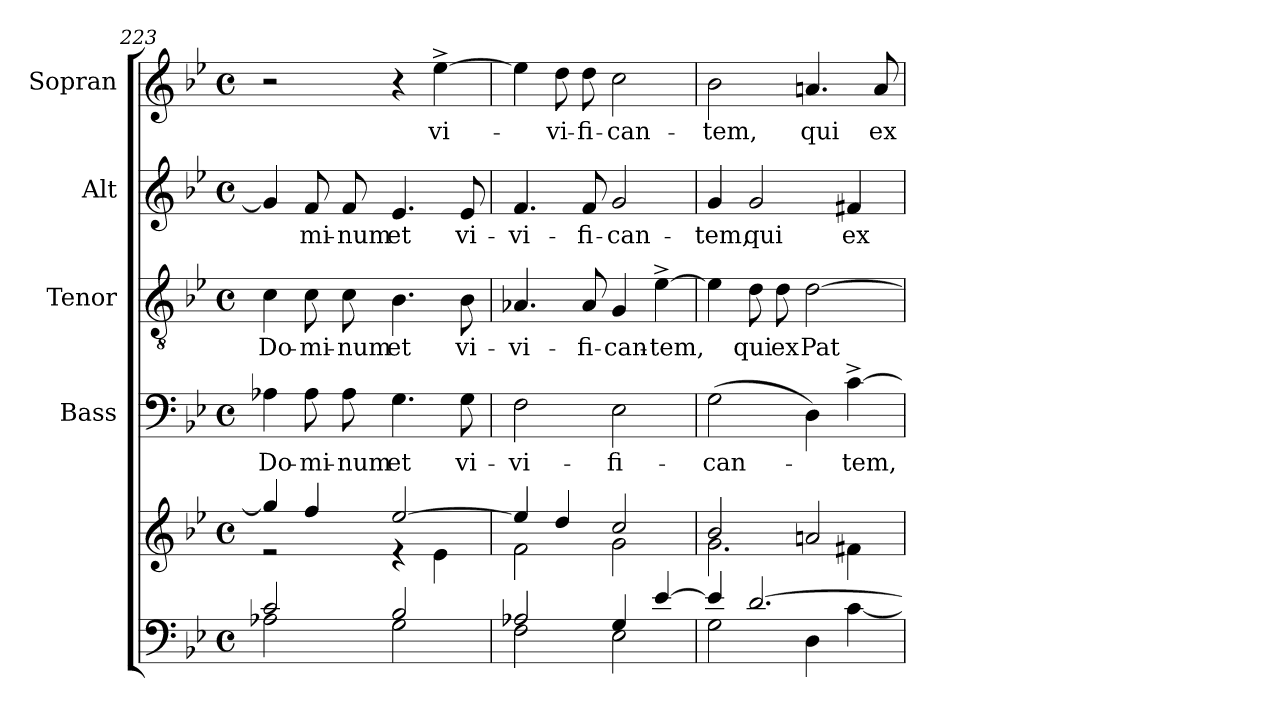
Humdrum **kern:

**kern	**kern	**kern	**text	**kern	**text	**kern	**text	**kern	**text
*part5	*part5	*part4	*part4	*part3	*part3	*part2	*part2	*part1	*part1
*staff6	*staff5	*staff4	*staff4	*staff3	*staff3	*staff2	*staff2	*staff1	*staff1
*	*	*I"Bass	*	*I"Tenor	*	*I"Alt	*	*I"Sopran	*
*	*	*I'B.	*	*I'T.	*	*I'A.	*	*I'S.	*
!!LO:PB:g=z
*clefF4	*clefG2	*clefF4	*	*clefGv2	*	*clefG2	*	*clefG2	*
*k[b-e-]	*k[b-e-]	*k[b-e-]	*	*k[b-e-]	*	*k[b-e-]	*	*k[b-e-]	*
*B-:	*B-:	*B-:	*	*B-:	*	*B-:	*	*B-:	*
*M4/4	*M4/4	*M4/4	*	*M4/4	*	*M4/4	*	*M4/4	*
*met(c)	*met(c)	*met(c)	*	*met(c)	*	*met(c)	*	*met(c)	*
=223	=223	=223	=223	=223	=223	=223	=223	=223	=223
*^	*^	*	*	*	*	*	*	*	*
!	!	!	!	!	!LO:LY:b	!	!LO:LY:b	!	!	!	!
2c/	2A-X\	4gg/]	2re	4A-X\	Do-	4c\	Do-	4g/]	.	2r	.
!	!	!	!	!	!LO:LY:b	!	!LO:LY:b	!	!LO:LY:b	!	!
.	.	4ff/	.	8A-\	-mi-	8c\	-mi-	8f/	-mi-	.	.
!	!	!	!	!	!LO:LY:b	!	!LO:LY:b	!	!LO:LY:b	!	!
.	.	.	.	8A-\	-num	8c\	-num	8f/	-num	.	.
!	!	!	!	!	!LO:LY:b	!	!LO:LY:b	!	!LO:LY:b	!	!
2B-/	2G\	[>2ee-/	4re	4.G\	et	4.B-\	et	4.e-/	et	4r	.
!	!	!	!	!	!	!	!	!	!	!	!LO:LY:b
.	.	.	4e-\	.	.	.	.	.	.	[4ee-^>\	vi-
!	!	!	!	!	!LO:LY:b	!	!LO:LY:b	!	!LO:LY:b	!	!
.	.	.	.	8G\	vi-	8B-\	vi-	8e-/	vi-	.	.
=224	=224	=224	=224	=224	=224	=224	=224	=224	=224	=224	=224
!	!	!	!	!	!LO:LY:b	!	!LO:LY:b	!	!LO:LY:b	!	!
2A-X/	2F\	4ee-/]	2f\	2F\	-vi-	4.A-X/	-vi-	4.f/	-vi-	4ee-\]	.
!	!	!	!	!	!	!	!	!	!	!	!LO:LY:b
.	.	4dd/	.	.	.	.	.	.	.	8dd\	-vi-
!	!	!	!	!	!	!	!LO:LY:b	!	!LO:LY:b	!	!LO:LY:b
.	.	.	.	.	.	8A-/	-fi-	8f/	-fi-	8dd\	-fi-
!	!	!	!	!	!LO:LY:b	!	!LO:LY:b	!	!LO:LY:b	!	!LO:LY:b
4G/	2E-\	2cc/	2g\	2E-\	-fi-	4G/	-can-	2g/	-can-	2cc\	-can-
!	!	!	!	!	!	!	!LO:LY:b	!	!	!	!
[>4e-/	.	.	.	.	.	[4e-^>\	-tem,	.	.	.	.
=225	=225	=225	=225	=225	=225	=225	=225	=225	=225	=225	=225
!	!	!	!	!	!LO:LY:b	!	!	!	!LO:LY:b	!	!LO:LY:b
4e-/]	2G\	2b-/	2.g\	(>2G\	-can-	4e-\]	.	4g/	-tem,	2b-\	-tem,
!	!	!	!	!	!	!	!LO:LY:b	!	!LO:LY:b	!	!
[>2.d/	.	.	.	.	.	8d\	qui	2g/	qui	.	.
!	!	!	!	!	!	!	!LO:LY:b	!	!	!	!
.	.	.	.	.	.	8d\	ex	.	.	.	.
!	!	!	!	!	!	!	!LO:LY:b	!	!	!	!LO:LY:b
.	4D\	2an/	.	4D\)	.	[2d\	Pat-	.	.	4.an/	qui
!	!	!	!	!	!LO:LY:b	!	!	!	!LO:LY:b	!	!
.	[<4c\	.	4f#X\	[4c^>\	-tem,	.	.	4f#X/	ex	.	.
!	!	!	!	!	!	!	!	!	!	!	!LO:LY:b
.	.	.	.	.	.	.	.	.	.	8a/	ex
*v	*v	*	*	*	*	*	*	*	*	*	*
*	*v	*v	*	*	*	*	*	*	*	*
=	=	=	=	=	=	=	=	=	=
*-	*-	*-	*-	*-	*-	*-	*-	*-	*-
